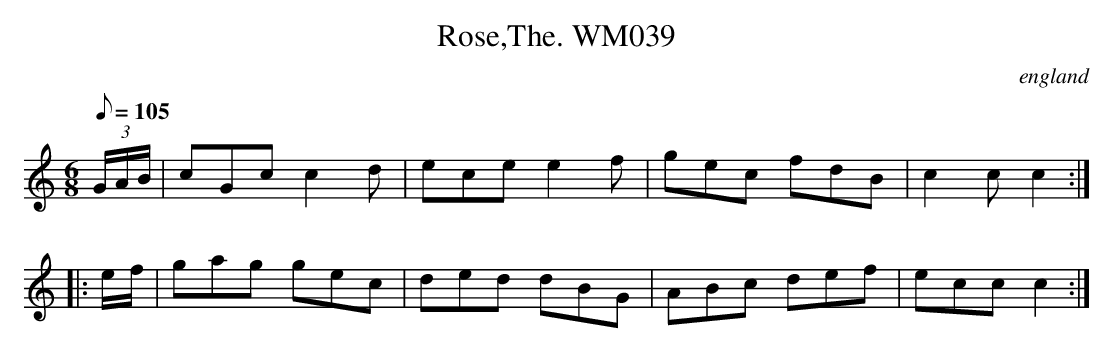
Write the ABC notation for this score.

X:1
T:Rose,The. WM039
O:england
M:6/8
L:1/8
Q:105
K:C
(3G/A/B/|cGc c2d|ece e2f|gec fdB|c2cc2:|
|:e/-f/|gag gec|ded dBG|ABc def|eccc2:|]
